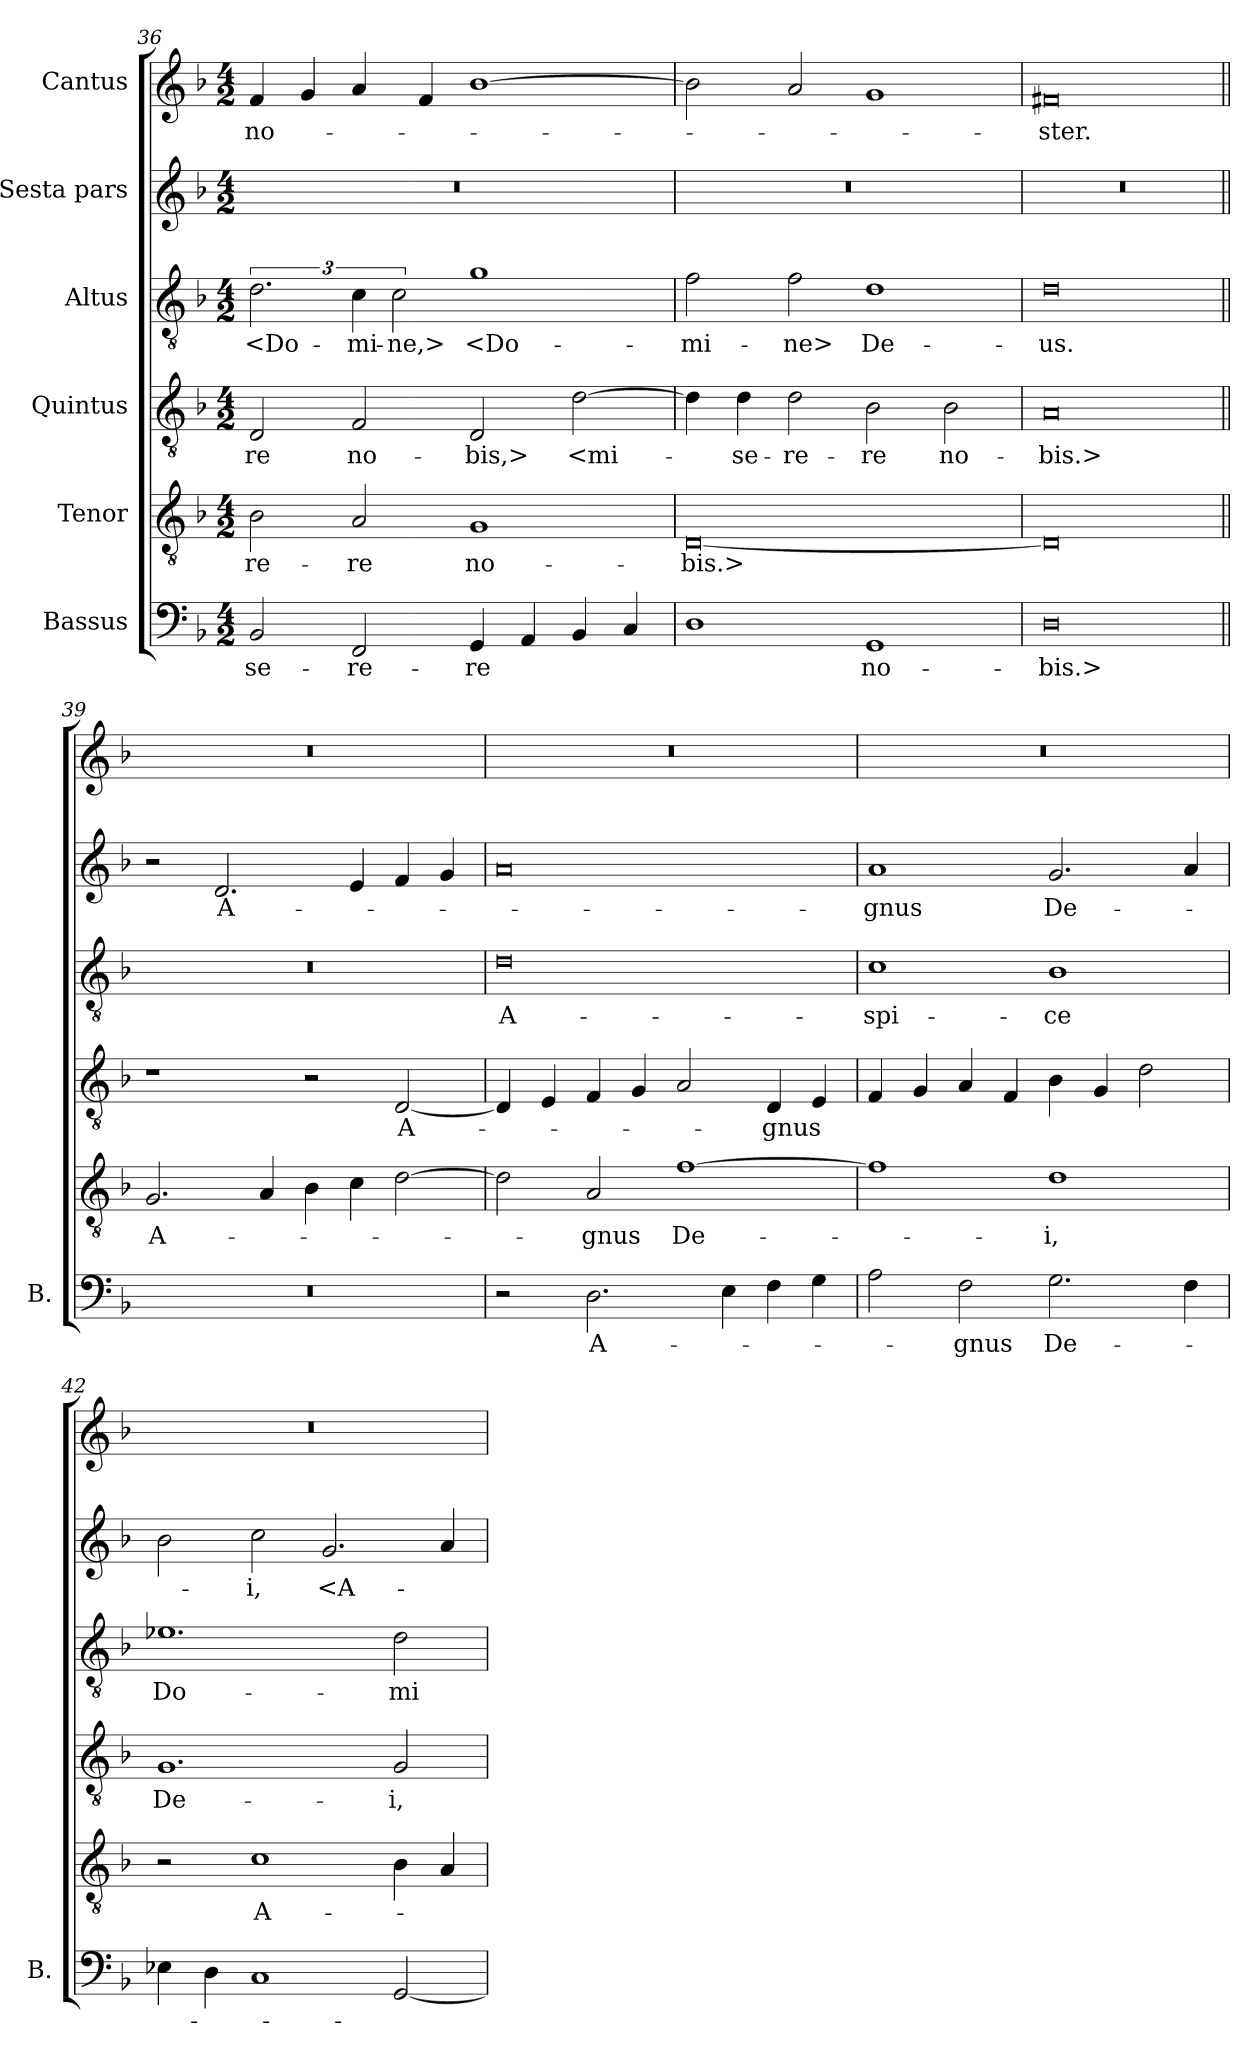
**kern	**text	**kern	**text	**kern	**text	**kern	**text	**kern	**text	**kern	**text
*part6	*part6	*part5	*part5	*part4	*part4	*part3	*part3	*part2	*part2	*part1	*part1
*staff6	*staff6	*staff5	*staff5	*staff4	*staff4	*staff3	*staff3	*staff2	*staff2	*staff1	*staff1
*I"Bassus	*	*I"Tenor	*	*I"Quintus	*	*I"Altus	*	*I"Sesta pars	*	*I"Cantus	*
*I'B.	*	*	*	*	*	*	*	*	*	*	*
*clefF4	*	*clefGv2	*	*clefGv2	*	*clefGv2	*	*clefG2	*	*clefG2	*
*	*	*ITrd7c12	*	*ITrd7c12	*	*ITrd7c12	*	*	*	*	*
*k[b-]	*	*k[b-]	*	*k[b-]	*	*k[b-]	*	*k[b-]	*	*k[b-]	*
*F:	*	*F:	*	*F:	*	*F:	*	*F:	*	*F:	*
*M4/2	*	*M4/2	*	*M4/2	*	*M4/2	*	*M4/2	*	*M4/2	*
=36	=36	=36	=36	=36	=36	=36	=36	=36	=36	=36	=36
2BB-/	-se-	2BB-\	-re-	2DD/	-re	3.D\	<Do-	0r	.	4f/	no-
.	.	.	.	.	.	.	.	.	.	4g/	.
2FF/	-re-	2AA/	-re	2FF/	no-	6C\	-mi-	.	.	4a/	.
.	.	.	.	.	.	3C\	-ne,>	.	.	.	.
.	.	.	.	.	.	.	.	.	.	4f/	.
4GG/	-re	1GG/	no-	2DD/	-bis,>	1G\	<Do-	.	.	[1b-\	.
4AA/	.	.	.	.	.	.	.	.	.	.	.
4BB-/	.	.	.	[2D\	<mi-	.	.	.	.	.	.
4C/	.	.	.	.	.	.	.	.	.	.	.
=37	=37	=37	=37	=37	=37	=37	=37	=37	=37	=37	=37
1D\	.	[0DD/	-bis.>	4D\]	.	2F\	-mi-	0r	.	2b-\]	.
.	.	.	.	4D\	-se-	.	.	.	.	.	.
.	.	.	.	2D\	-re-	2F\	-ne>	.	.	2a/	.
1GG/	no-	.	.	2BB-\	-re	1D\	De-	.	.	1g/	.
.	.	.	.	2BB-\	no-	.	.	.	.	.	.
=38	=38	=38	=38	=38	=38	=38	=38	=38	=38	=38	=38
0D\	-bis.>	0DD/]	.	0AA/	-bis.>	0D\	-us.	0r	.	0f#X/	-ster.
=39||	=39||	=39||	=39||	=39||	=39||	=39||	=39||	=39||	=39||	=39||	=39||
0r	.	2.GG/	A-	1r	.	0r	.	2r	.	0r	.
.	.	.	.	.	.	.	.	2.d/	A-	.	.
.	.	4AA/	.	.	.	.	.	.	.	.	.
.	.	4BB-\	.	2r	.	.	.	.	.	.	.
.	.	4C\	.	.	.	.	.	4e/	.	.	.
.	.	[2D\	.	[2DD/	A-	.	.	4f/	.	.	.
.	.	.	.	.	.	.	.	4g/	.	.	.
=40	=40	=40	=40	=40	=40	=40	=40	=40	=40	=40	=40
2r	.	2D\]	.	4DD/]	.	0D\	A-	0a/	.	0r	.
.	.	.	.	4EE/	.	.	.	.	.	.	.
2.D\	A-	2AA/	-gnus	4FF/	.	.	.	.	.	.	.
.	.	.	.	4GG/	.	.	.	.	.	.	.
.	.	[1F\	De-	2AA/	.	.	.	.	.	.	.
4E\	.	.	.	.	.	.	.	.	.	.	.
4F\	.	.	.	4DD/	-gnus	.	.	.	.	.	.
4G\	.	.	.	4EE/	.	.	.	.	.	.	.
=41	=41	=41	=41	=41	=41	=41	=41	=41	=41	=41	=41
2A\	.	1F\]	.	4FF/	.	1C\	-spi-	1a/	-gnus	0r	.
.	.	.	.	4GG/	.	.	.	.	.	.	.
2F\	-gnus	.	.	4AA/	.	.	.	.	.	.	.
.	.	.	.	4FF/	.	.	.	.	.	.	.
2.G\	De-	1D\	-i,	4BB-\	.	1BB-\	-ce	2.g/	De-	.	.
.	.	.	.	4GG/	.	.	.	.	.	.	.
.	.	.	.	2D\	.	.	.	.	.	.	.
4F\	.	.	.	.	.	.	.	4a/	.	.	.
=42	=42	=42	=42	=42	=42	=42	=42	=42	=42	=42	=42
4E-X\	.	2r	.	1.GG/	De-	1.E-X\	Do-	2b-\	.	0r	.
4D\	.	.	.	.	.	.	.	.	.	.	.
1C/	.	1C\	A-	.	.	.	.	2cc\	-i,	.	.
.	.	.	.	.	.	.	.	2.g/	<A-	.	.
[2GG/	.	4BB-\	.	2GG/	-i,	2D\	-mi-	.	.	.	.
.	.	4AA/	.	.	.	.	.	4a/	.	.	.
=	=	=	=	=	=	=	=	=	=	=	=
*-	*-	*-	*-	*-	*-	*-	*-	*-	*-	*-	*-
